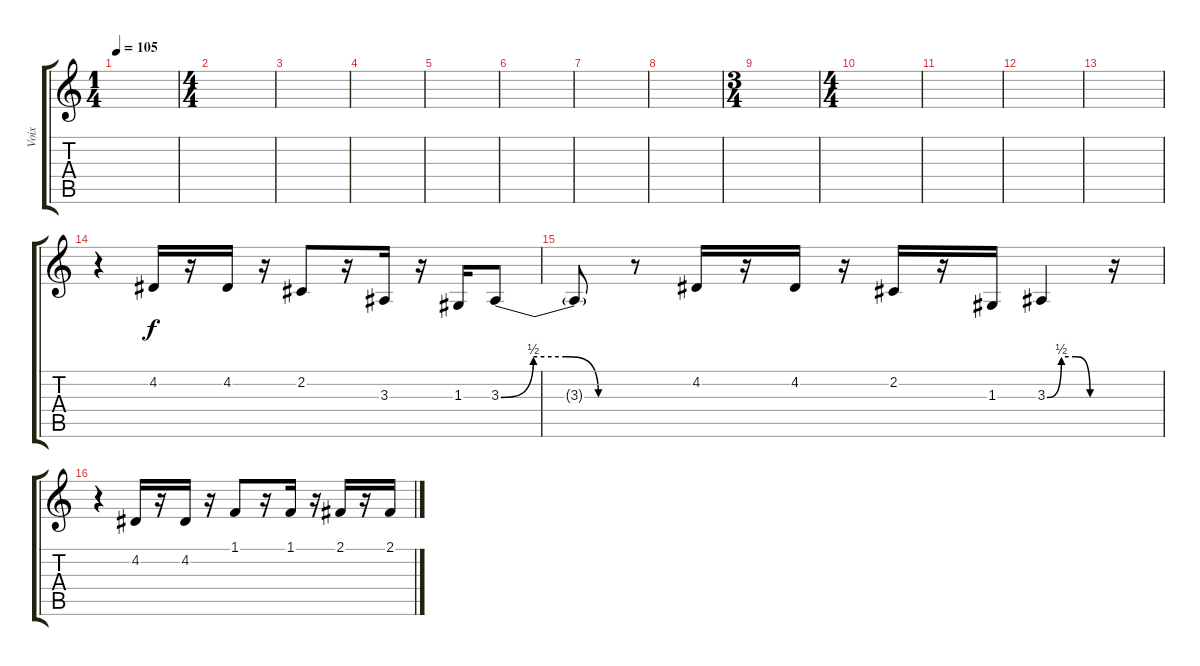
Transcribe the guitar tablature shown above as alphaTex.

\track ("Voix" "Voix") {instrument englishhorn}
\staff {score tabs}
\tuning (E4 B3 G3 D3 A2 E2) {hide}
\ts (1 4)
\tempo 105
\clef g2
\ks c
|
\ts (4 4)
|
|
|
|
|
|
|
\ts (3 4)
|
\ts (4 4)
|
|
|
|
r.4 4.2.16 r.16 4.2.16 r.16 2.2.8 r.16 3.3.16 r.16 1.3.16 3.3{be (custom 0 0 15 2 30 2 45 0 60 0)}.8 |
3.3{t}.8 r.8 4.2.16 r.16 4.2.16 r.16 2.2.16 r.16 1.3.16 3.3{be (custom 0 0 15 2 30 2 45 0 60 0)}.4 r.16 |
r.4 4.2.16 r.16 4.2.16 r.16 1.1.8 r.16 1.1.16 r.16 2.1.16 r.16 2.1.16
